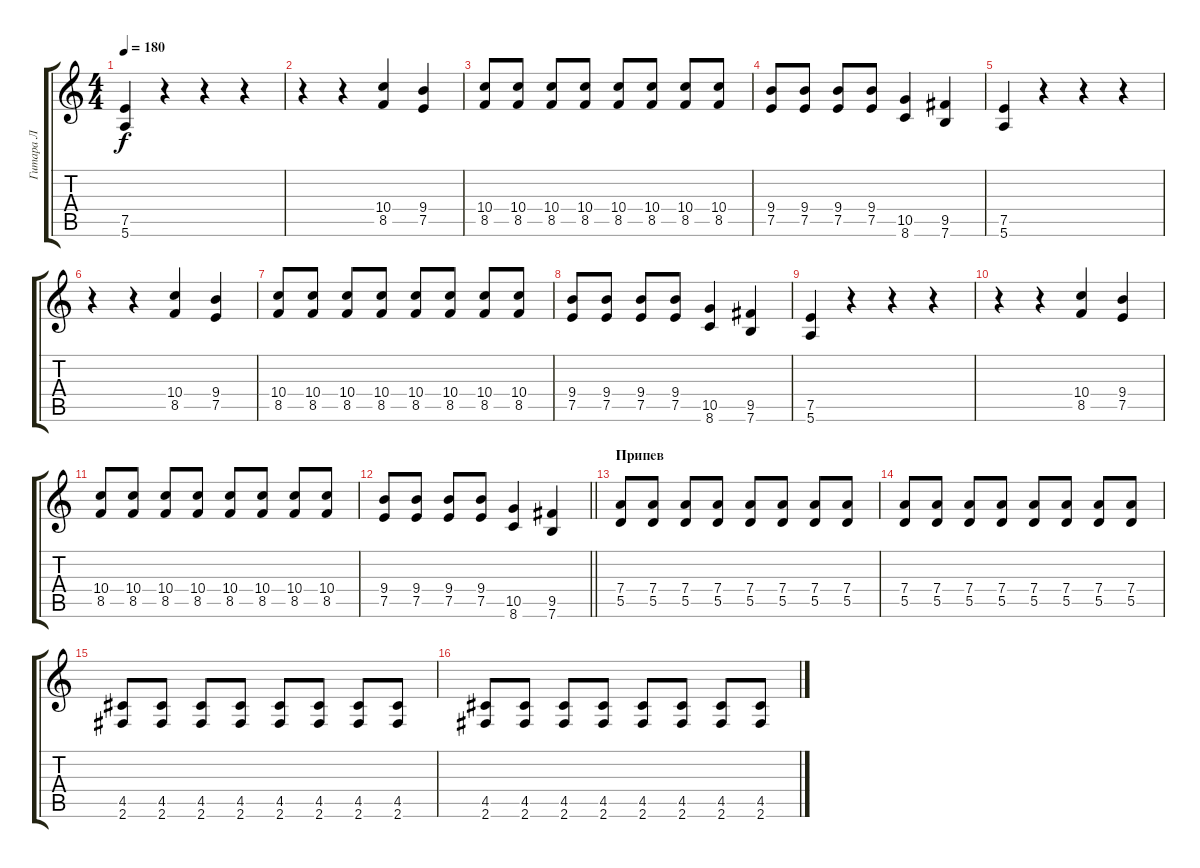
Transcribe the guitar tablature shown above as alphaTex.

\track ("Гитара Л" "Гитара Л") {instrument overdrivenguitar}
\staff {score tabs}
\tuning (E4 B3 G3 D3 A2 E2) {hide}
\ts (4 4)
\tempo 180
\clef g2
\ks c
(7.5 5.6).4{dy f} r.4 r.4 r.4 |
r.4 r.4 (10.4 8.5).4 (9.4 7.5).4 |
(10.4 8.5).8 (10.4 8.5).8 (10.4 8.5).8 (10.4 8.5).8 (10.4 8.5).8 (10.4 8.5).8 (10.4 8.5).8 (10.4 8.5).8 |
(9.4 7.5).8 (9.4 7.5).8 (9.4 7.5).8 (9.4 7.5).8 (10.5 8.6).4 (9.5 7.6).4 |
(7.5 5.6).4 r.4 r.4 r.4 |
r.4 r.4 (10.4 8.5).4 (9.4 7.5).4 |
(10.4 8.5).8 (10.4 8.5).8 (10.4 8.5).8 (10.4 8.5).8 (10.4 8.5).8 (10.4 8.5).8 (10.4 8.5).8 (10.4 8.5).8 |
(9.4 7.5).8 (9.4 7.5).8 (9.4 7.5).8 (9.4 7.5).8 (10.5 8.6).4 (9.5 7.6).4 |
(7.5 5.6).4 r.4 r.4 r.4 |
r.4 r.4 (10.4 8.5).4 (9.4 7.5).4 |
(10.4 8.5).8 (10.4 8.5).8 (10.4 8.5).8 (10.4 8.5).8 (10.4 8.5).8 (10.4 8.5).8 (10.4 8.5).8 (10.4 8.5).8 |
\barLineRight lightlight
(9.4 7.5).8 (9.4 7.5).8 (9.4 7.5).8 (9.4 7.5).8 (10.5 8.6).4 (9.5 7.6).4 |
\section ("" "Припев")
(7.4 5.5).8 (7.4 5.5).8 (7.4 5.5).8 (7.4 5.5).8 (7.4 5.5).8 (7.4 5.5).8 (7.4 5.5).8 (7.4 5.5).8 |
(7.4 5.5).8 (7.4 5.5).8 (7.4 5.5).8 (7.4 5.5).8 (7.4 5.5).8 (7.4 5.5).8 (7.4 5.5).8 (7.4 5.5).8 |
(4.5 2.6).8 (4.5 2.6).8 (4.5 2.6).8 (4.5 2.6).8 (4.5 2.6).8 (4.5 2.6).8 (4.5 2.6).8 (4.5 2.6).8 |
(4.5 2.6).8 (4.5 2.6).8 (4.5 2.6).8 (4.5 2.6).8 (4.5 2.6).8 (4.5 2.6).8 (4.5 2.6).8 (4.5 2.6).8
